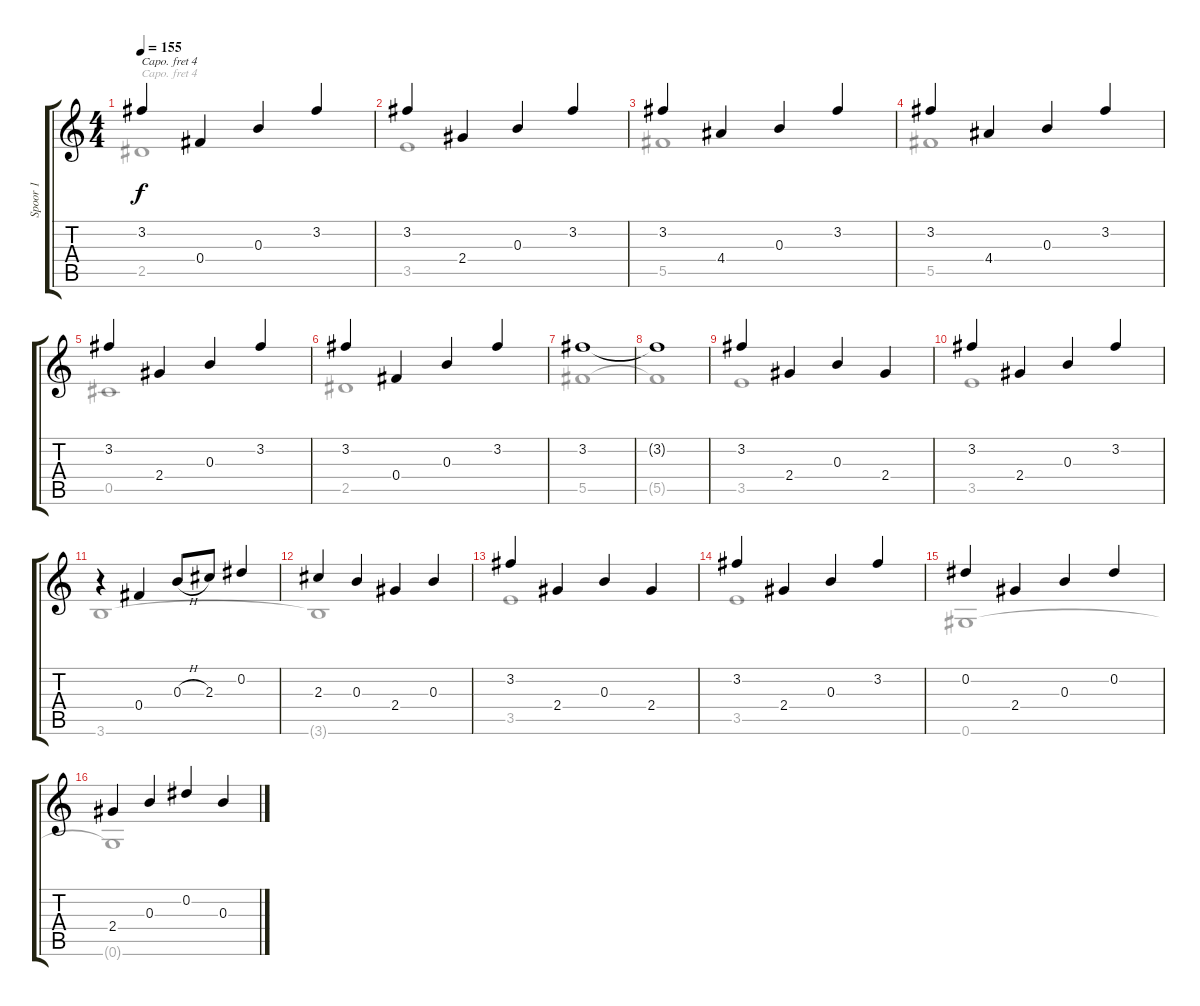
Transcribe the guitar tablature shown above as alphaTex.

\track ("Spoor 1" "Spoor 1") {instrument acousticguitarsteel}
\staff {score tabs}
\capo 4
\tuning (E4 B3 G3 D3 A2 E2) {hide}
\voice
\ts (4 4)
\tempo 155
\clef g2
\ks c
3.2.4{dy f} 0.4.4 0.3.4 3.2.4 |
3.2.4 2.4.4 0.3.4 3.2.4 |
3.2.4 4.4.4 0.3.4 3.2.4 |
3.2.4 4.4.4 0.3.4 3.2.4 |
3.2.4 2.4.4 0.3.4 3.2.4 |
3.2.4 0.4.4 0.3.4 3.2.4 |
3.2.1 |
3.2{t}.1 |
3.2.4 2.4.4 0.3.4 2.4.4 |
3.2.4 2.4.4 0.3.4 3.2.4 |
r.4 0.4.4 0.3{h}.8 2.3.8 0.2.4 |
2.3.4 0.3.4 2.4.4 0.3.4 |
3.2.4 2.4.4 0.3.4 2.4.4 |
3.2.4 2.4.4 0.3.4 3.2.4 |
0.2.4 2.4.4 0.3.4 0.2.4 |
2.4.4 0.3.4 0.2.4 0.3.4
\voice
\clef g2
\ottava regular
\simile none
\ks c
2.5.1{dy f} |
3.5.1 |
5.5.1 |
5.5.1 |
0.5.1 |
2.5.1 |
5.5.1 |
5.5{t}.1 |
3.5.1 |
3.5.1 |
3.6.1 |
3.6{t}.1 |
3.5.1 |
3.5.1 |
0.6.1 |
0.6{t}.1
